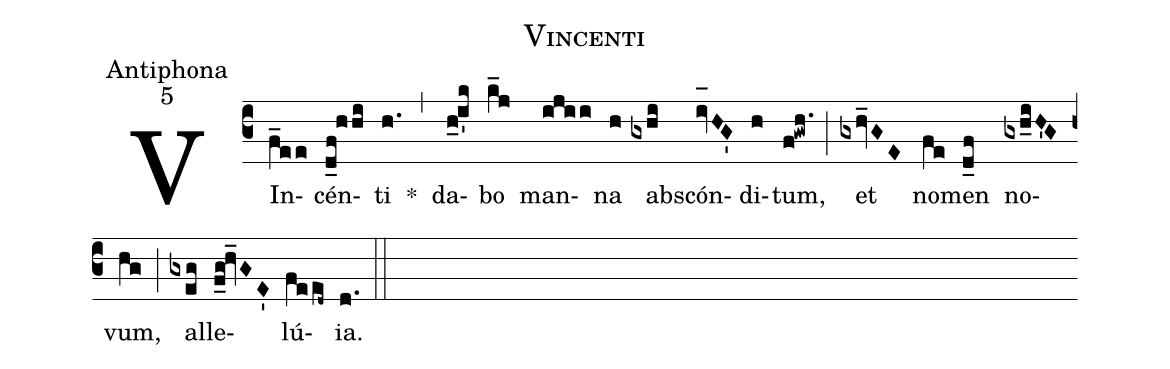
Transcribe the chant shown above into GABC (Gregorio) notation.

name:Vincenti;
office-part:Antiphona;
mode:5;
%%
(c3) VIn(f_ee)cén(d_f!hhi)ti(h.) *(,) da(h_0!i'k)bo(k_j) man(ijii)na(h) abs(gxhi)cón(iv_[oh:h]HG')di(h)tum,(f!gwh.) (;) et(gxhv_GE) no(fe)men(d_f) no(gxh_iH'G)vum,(hg) (;) al(gxeg)le(f_g!hv_GE')lú(feed~){ia}.(d.) (::)
